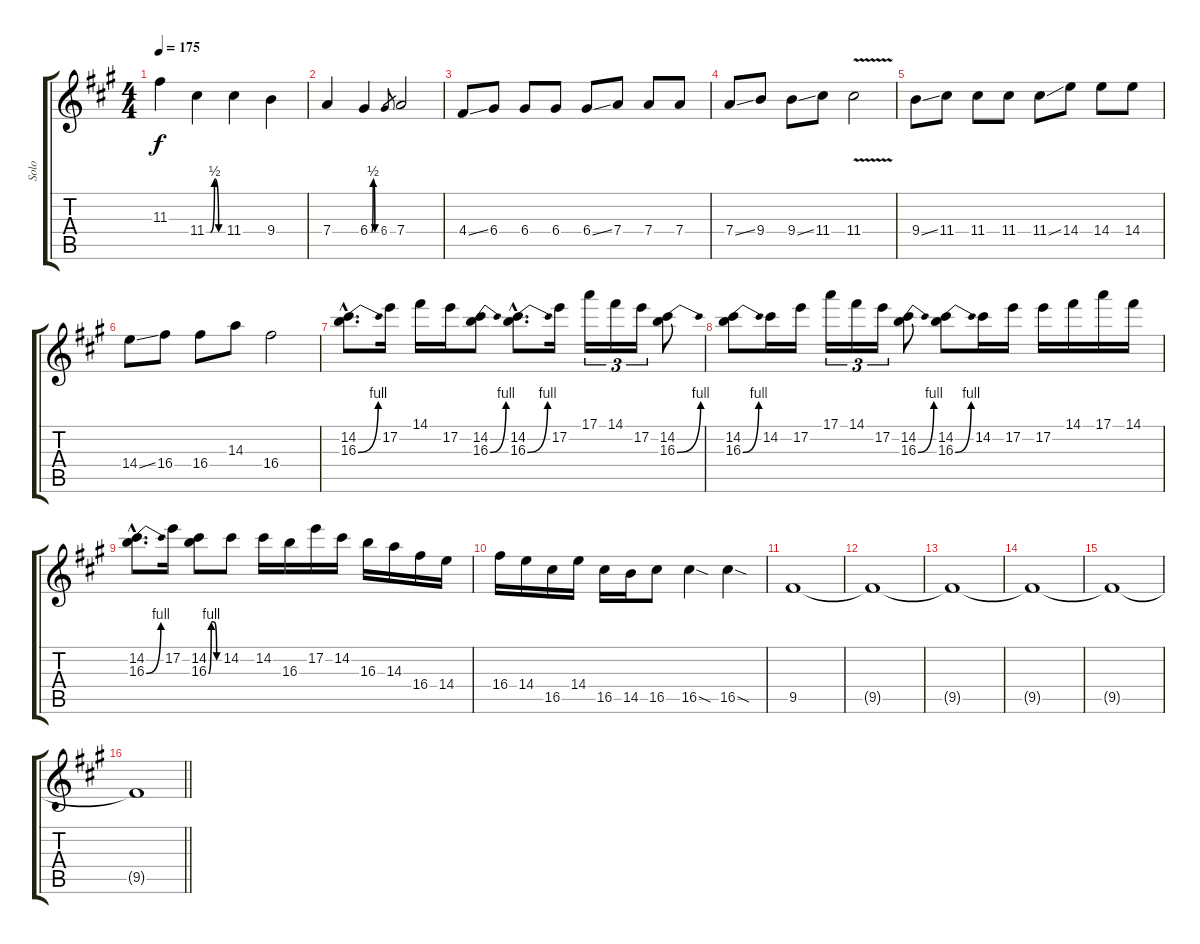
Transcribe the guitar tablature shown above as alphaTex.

\track ("Solo" "Solo") {instrument overdrivenguitar}
\staff {score tabs}
\tuning (E4 B3 G3 D3 A2 E2) {hide}
\ts (4 4)
\tempo 175
\clef g2
\ks f#minor
11.3.4{dy f} 11.4{be (custom 0 0 15 0 30 2 45 0 60 0)}.4 11.4.4 9.4.4 |
7.4.4 6.4{be (custom 0 0 15 0 30 2 45 0 60 0)}.4 6.4.8{gr} 7.4.2 |
4.4{ss}.8 6.4.8 6.4.8 6.4.8 6.4{ss}.8 7.4.8 7.4.8 7.4.8 |
7.4{ss}.8 9.4.8 9.4{ss}.8 11.4.8 11.4{v}.2 |
9.4{ss}.8 11.4.8 11.4.8 11.4.8 11.4{ss}.8 14.4.8 14.4.8 14.4.8 |
14.4{ss}.8 16.4.8 16.4.8 14.3.8 16.4.2 |
(14.2{hac} 16.3{be (bend 0 0 60 4) hac}).8{d} 17.2.16 14.1.16 17.2.16 (14.2 16.3{be (bend 0 0 60 4)}).8 (14.2{hac} 16.3{be (bend 0 0 60 4) hac}).8{d} 17.2.16 17.1.16{tu (3 2)} 14.1.16{tu (3 2)} 17.2.16{tu (3 2)} (14.2 16.3{be (bend 0 0 60 4)}).8 |
(14.2 16.3{be (bend 0 0 60 4)}).8 14.2.16 17.2.16 17.1.16{tu (3 2)} 14.1.16{tu (3 2)} 17.2.16{tu (3 2)} (14.2 16.3{be (bend 0 0 60 4)}).8 (14.2 16.3{be (bend 0 0 60 4)}).8 14.2.16 17.2.16 17.2.16 14.1.16 17.1.16 14.1.16 |
(14.2{hac} 16.3{be (bend 0 0 60 4) hac}).8{d} 17.2.16 (14.2 16.3{be (custom 0 0 15 4 30 4 45 0 60 0)}).8 14.2.8 14.2.16 16.3.16 17.2.16 14.2.16 16.3.16 14.3.16 16.4.16 14.4.16 |
16.4.16 14.4.16 16.5.16 14.4.16 16.5.16 14.5.16 16.5.8 16.5{sod}.4 16.5{sod}.4 |
9.5.1 |
9.5{t}.1 |
9.5{t}.1 |
9.5{t}.1 |
9.5{t}.1 |
\barLineRight lightlight
9.5{t}.1
